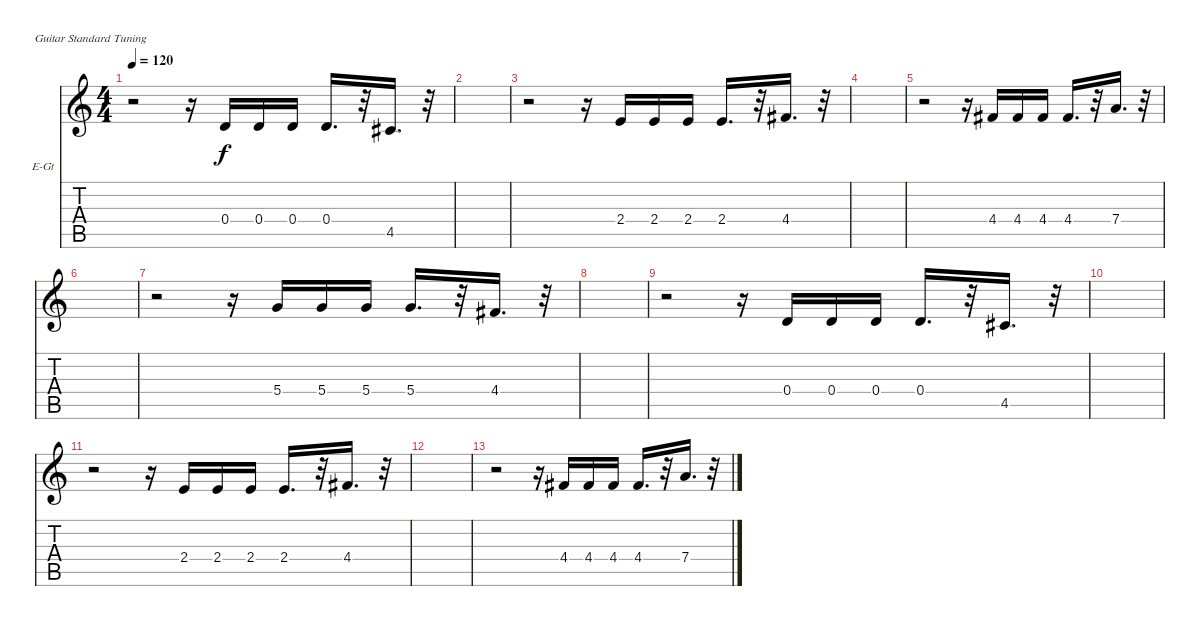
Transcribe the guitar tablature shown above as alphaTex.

\defaultSystemsLayout 4
\bracketExtendMode nobrackets
\firstSystemTrackNameOrientation horizontal
\otherSystemsTrackNameOrientation horizontal
\track ("Electric Guitar" "E-Gt") {instrument electricguitarclean}
\staff {score tabs}
\tuning (E4 B3 G3 D3 A2 E2)
\ts (4 4)
\tempo 120
\clef g2
\ks c
r.2{dy f} r.16 0.4.16 0.4.16 0.4.16 0.4.16{d} r.32 4.5.16{d} r.32 |
|
r.2 r.16 2.4.16 2.4.16 2.4.16 2.4.16{d} r.32 4.4.16{d} r.32 |
|
r.2 r.16 4.4.16 4.4.16 4.4.16 4.4.16{d} r.32 7.4.16{d} r.32 |
|
r.2 r.16 5.4.16 5.4.16 5.4.16 5.4.16{d} r.32 4.4.16{d} r.32 |
|
r.2 r.16 0.4.16 0.4.16 0.4.16 0.4.16{d} r.32 4.5.16{d} r.32 |
|
r.2 r.16 2.4.16 2.4.16 2.4.16 2.4.16{d} r.32 4.4.16{d} r.32 |
|
r.2 r.16 4.4.16 4.4.16 4.4.16 4.4.16{d} r.32 7.4.16{d} r.32
